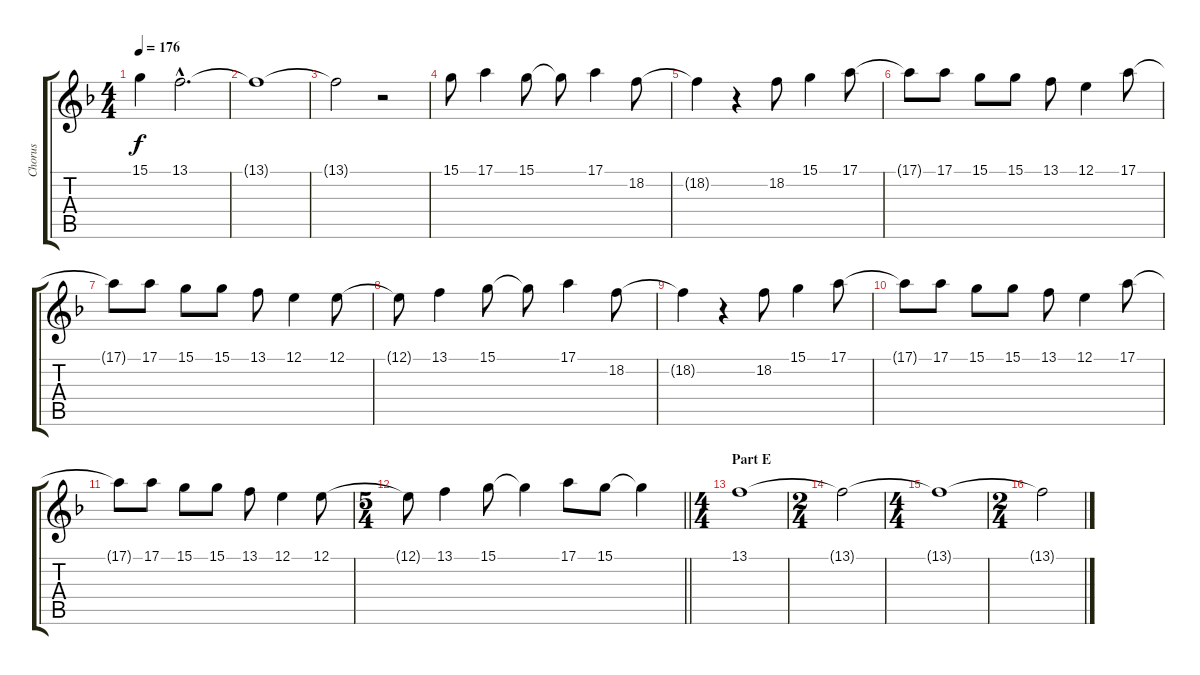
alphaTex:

\track ("Chorus" "Chorus") {instrument trumpet}
\staff {score tabs}
\tuning (E4 B3 G3 D3 A2 E2) {hide}
\ts (4 4)
\tempo 176
\clef g2
\ks f
15.1{t}.4{dy f} 13.1{hac}.2{d} |
13.1{t}.1 |
13.1{t}.2 r.2 |
15.1.8 17.1.4 15.1.8 15.1{t}.8 17.1.4 18.2.8 |
18.2{t}.4 r.4 18.2.8 15.1.4 17.1.8 |
17.1{t}.8 17.1.8 15.1.8 15.1.8 13.1.8 12.1.4 17.1.8 |
17.1{t}.8 17.1.8 15.1.8 15.1.8 13.1.8 12.1.4 12.1.8 |
12.1{t}.8 13.1.4 15.1.8 15.1{t}.8 17.1.4 18.2.8 |
18.2{t}.4 r.4 18.2.8 15.1.4 17.1.8 |
17.1{t}.8 17.1.8 15.1.8 15.1.8 13.1.8 12.1.4 17.1.8 |
17.1{t}.8 17.1.8 15.1.8 15.1.8 13.1.8 12.1.4 12.1.8 |
\ts (5 4)
\barLineRight lightlight
12.1{t}.8 13.1.4 15.1.8 15.1{t}.4 17.1.8 15.1.8 15.1{t}.4 |
\ts (4 4)
\section ("" "Part E")
13.1.1 |
\ts (2 4)
13.1{t}.2 |
\ts (4 4)
13.1{t}.1 |
\ts (2 4)
13.1{t}.2
